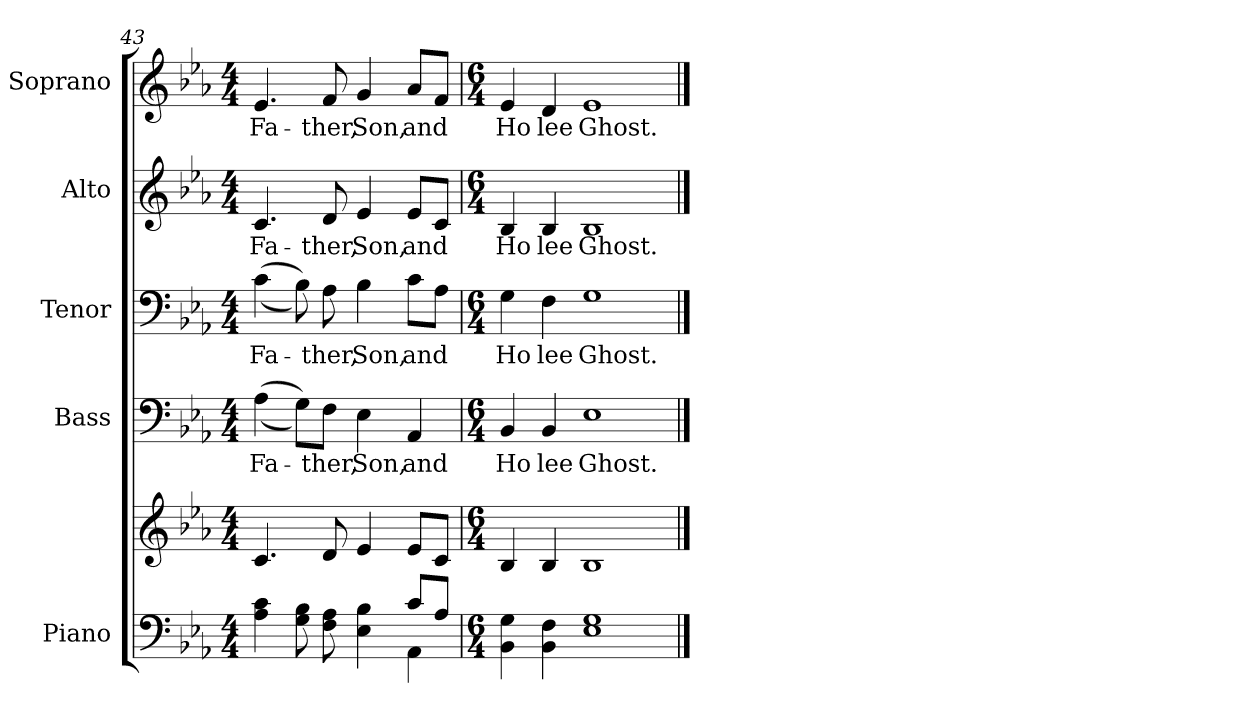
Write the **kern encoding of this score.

**kern	**kern	**kern	**text	**kern	**text	**kern	**text	**kern	**text
*part5	*part5	*part4	*part4	*part3	*part3	*part2	*part2	*part1	*part1
*staff6	*staff5	*staff4	*staff4	*staff3	*staff3	*staff2	*staff2	*staff1	*staff1
*I"Piano	*	*I"Bass	*	*I"Tenor	*	*I"Alto	*	*I"Soprano	*
*I'Pno.	*	*I'B.	*	*I'T.	*	*I'A.	*	*I'S.	*
!!LO:PB:g=z
*clefF4	*clefG2	*clefF4	*	*clefF4	*	*clefG2	*	*clefG2	*
*k[b-e-a-]	*k[b-e-a-]	*k[b-e-a-]	*	*k[b-e-a-]	*	*k[b-e-a-]	*	*k[b-e-a-]	*
*E-:	*E-:	*E-:	*	*E-:	*	*E-:	*	*E-:	*
*M4/4	*M4/4	*M4/4	*	*M4/4	*	*M4/4	*	*M4/4	*
=43	=43	=43	=43	=43	=43	=43	=43	=43	=43
*^	*	*	*	*	*	*	*	*	*
!	!	!	!	!LO:LY:b:color=#000000	!	!	!	!	!	!
!	!	!	!	!	!	!LO:LY:b:color=#000000	!	!	!	!
!	!	!	!	!	!	!	!	!LO:LY:b:color=#000000	!	!
!	!	!	!	!	!	!	!	!	!	!LO:LY:b:color=#000000
4A-i\ 4ci	2ryy	4.ci/	((4A-i\	Fa-	((4ci\	Fa-	4.ci/	Fa-	4.e-i/	Fa-
8Gi\ 8B-i	.	.	8Gi\L))	.	8B-i\))	.	.	.	.	.
!	!	!	!	!LO:LY:b:color=#000000	!	!	!	!	!	!
!	!	!	!	!	!	!LO:LY:b:color=#000000	!	!	!	!
!	!	!	!	!	!	!	!	!LO:LY:b:color=#000000	!	!
!	!	!	!	!	!	!	!	!	!	!LO:LY:b:color=#000000
8Fi\ 8A-i	.	8di/	8Fi\J	-ther,	8A-i\	-ther,	8di/	-ther,	8fi/	-ther,
!	!	!	!	!LO:LY:b:color=#000000	!	!	!	!	!	!
!	!	!	!	!	!	!LO:LY:b:color=#000000	!	!	!	!
!	!	!	!	!	!	!	!	!LO:LY:b:color=#000000	!	!
!	!	!	!	!	!	!	!	!	!	!LO:LY:b:color=#000000
4E-i\ 4B-i	4ryy	4e-i/	4E-i\	Son,	4B-i\	Son,	4e-i/	Son,	4gi/	Son,
!	!	!	!	!LO:LY:b:color=#000000	!	!	!	!	!	!
!	!	!	!	!	!	!LO:LY:b:color=#000000	!	!	!	!
!	!	!	!	!	!	!	!	!LO:LY:b:color=#000000	!	!
!	!	!	!	!	!	!	!	!	!	!LO:LY:b:color=#000000
8ci/L	4AA-i\	8e-i/L	4AA-i/	and	8ci\L	and	8e-i/L	and	8a-i/L	and
8A-i/J	.	8ci/J	.	.	8A-i\J	.	8ci/J	.	8fi/J	.
*v	*v	*	*	*	*	*	*	*	*	*
=44	=44	=44	=44	=44	=44	=44	=44	=44	=44
*M6/4	*M6/4	*M6/4	*	*M6/4	*	*M6/4	*	*M6/4	*
!	!	!	!LO:LY:b:color=#000000	!	!	!	!	!	!
!	!	!	!	!	!LO:LY:b:color=#000000	!	!	!	!
!	!	!	!	!	!	!	!LO:LY:b:color=#000000	!	!
!	!	!	!	!	!	!	!	!	!LO:LY:b:color=#000000
4BB-i\ 4Gi	4B-i/	4BB-i/	Ho	4Gi\	Ho	4B-i/	Ho	4e-i/	Ho
!	!	!	!LO:LY:b:color=#000000	!	!	!	!	!	!
!	!	!	!	!	!LO:LY:b:color=#000000	!	!	!	!
!	!	!	!	!	!	!	!LO:LY:b:color=#000000	!	!
!	!	!	!	!	!	!	!	!	!LO:LY:b:color=#000000
4BB-i\ 4Fi	4B-i/	4BB-i/	lee	4Fi\	lee	4B-i/	lee	4di/	lee
!	!	!	!LO:LY:b:color=#000000	!	!	!	!	!	!
!	!	!	!	!	!LO:LY:b:color=#000000	!	!	!	!
!	!	!	!	!	!	!	!LO:LY:b:color=#000000	!	!
!	!	!	!	!	!	!	!	!	!LO:LY:b:color=#000000
1E-i 1Gi	1B-i	1E-i	Ghost.	1Gi	Ghost.	1B-i	Ghost.	1e-i	Ghost.
==	==	==	==	==	==	==	==	==	==
*-	*-	*-	*-	*-	*-	*-	*-	*-	*-
